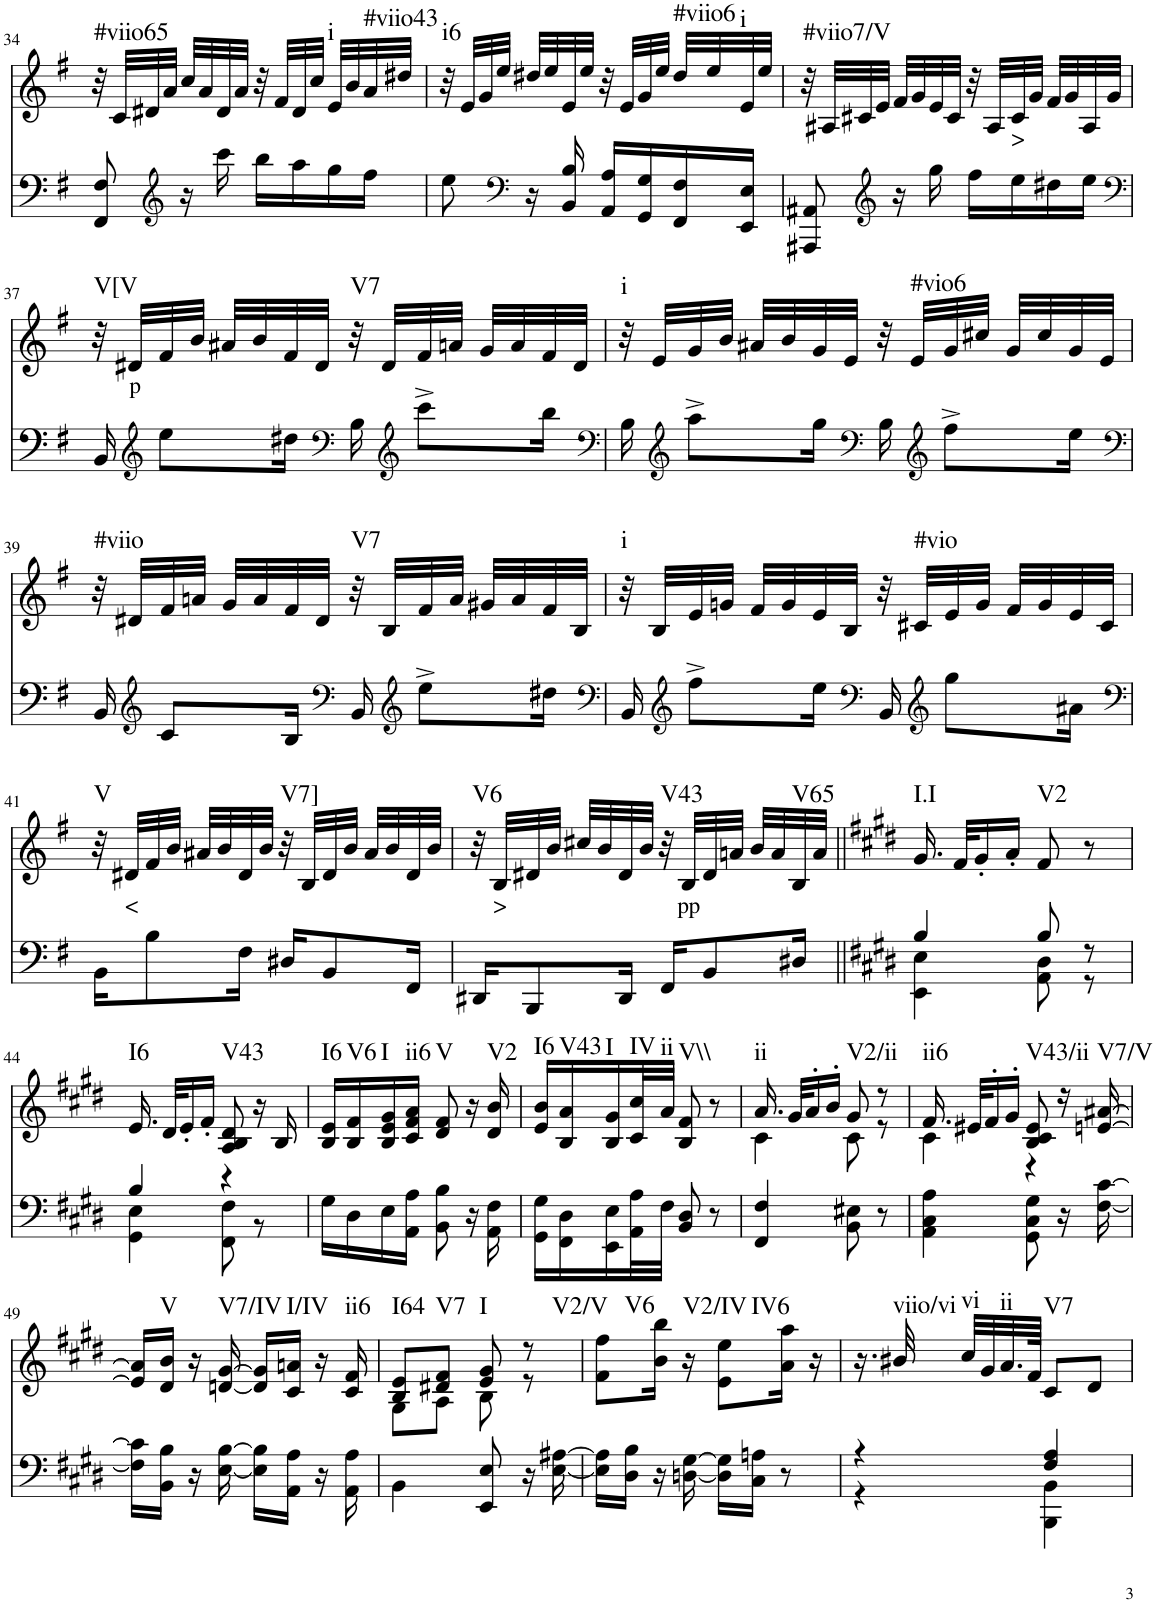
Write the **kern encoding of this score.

**kern	**kern	**text	**harte
*part2	*part1	*part1	*part1
*staff2	*staff1	*staff1	*
*I"piano	*I"piano	*	*
*I'Pno	*I'Pno	*	*
!!LO:PB:g=z
*clefF4	*clefG2	*	*
*k[f#]	*k[f#]	*	*
*e:	*e:	*	*
*M2/4	*M2/4	*	*
=34	=34	=34	=34
!	!	!	!LO:H:kt=#viio65
8FF#/ 8F#/	32r	.	N
.	32c/LLL	.	.
.	32d#X/	.	.
.	32a/JJJ	.	.
*clefG2	*	*	*
16r	32cc/LLL	.	.
.	32a/	.	.
16ccc\	32d#/	.	.
.	32a/JJJ	.	.
16bb\LL	32r	.	.
.	32f#/LLL	.	.
16aa\	32d#/	.	.
.	32cc/JJJ	.	.
!	!	!	!LO:H:kt=i
16gg\	32e/LLL	.	N
.	32b/	.	.
!	!	!	!LO:H:kt=#viio43
16ff#\JJ	32a/	.	N
.	32dd#X/JJJ	.	.
=35	=35	=35	=35
!	!	!	!LO:H:kt=i6
8ee\	32r	.	N
.	32e/LLL	.	.
.	32g/	.	.
.	32ee/JJJ	.	.
*clefF4	*	*	*
16r	32dd#X/LLL	.	.
.	32ee/	.	.
16BB/ 16B/	32e/	.	.
.	32ee/JJJ	.	.
16AA/ 16A/LL	32r	.	.
.	32e/LLL	.	.
16GG/ 16G/	32g/	.	.
.	32ee/JJJ	.	.
!	!	!	!LO:H:kt=#viio6
16FF#/ 16F#/	32dd#/LLL	.	N
.	32ee/	.	.
!	!	!	!LO:H:kt=i
16EE/ 16E/JJ	32e/	.	N
.	32ee/JJJ	.	.
=36	=36	=36	=36
!	!	!	!LO:H:kt=#viio7/V
8AAA#X/ 8AA#X/	32r	.	N
.	32A#X/LLL	.	.
.	32c#X/	.	.
.	32e/JJJ	.	.
*clefG2	*	*	*
16r	32f#/LLL	.	.
.	32g/	.	.
16gg\	32e/	.	.
.	32c#/JJJ	.	.
16ff#\LL	32r	.	.
.	32A#/LLL	.	.
!	!	!LO:LY:b	!
16ee\	32c#/	>	.
.	32g/JJJ	.	.
16dd#X\	32f#/LLL	.	.
.	32g/	.	.
16ee\JJ	32A#/	.	.
.	32g/JJJ	.	.
!!LO:LB:g=z
=37	=37	=37	=37
*clefF4	*	*	*
!	!	!	!LO:H:kt=V[V
16BB/	32r	.	N
!	!	!LO:LY:b	!
.	32d#X/LLL	p	.
*clefG2	*	*	*
8ee\L	32f#/	.	.
.	32b/JJJ	.	.
.	32a#X/LLL	.	.
.	32b/	.	.
16dd#X\Jk	32f#/	.	.
.	32d#/JJJ	.	.
*clefF4	*	*	*
!	!	!	!LO:H:kt=V7
16B\	32r	.	N
.	32d#/LLL	.	.
*clefG2	*	*	*
8ccc^\L	32f#/	.	.
.	32an/JJJ	.	.
.	32g/LLL	.	.
.	32a/	.	.
16bb\Jk	32f#/	.	.
.	32d#/JJJ	.	.
=38	=38	=38	=38
*clefF4	*	*	*
!	!	!	!LO:H:kt=i
16B\	32r	.	N
.	32e/LLL	.	.
*clefG2	*	*	*
8aa^\L	32g/	.	.
.	32b/JJJ	.	.
.	32a#X/LLL	.	.
.	32b/	.	.
16gg\Jk	32g/	.	.
.	32e/JJJ	.	.
*clefF4	*	*	*
16B\	32r	.	.
!	!	!	!LO:H:kt=#vio6
.	32e/LLL	.	N
*clefG2	*	*	*
8ff#^\L	32g/	.	.
.	32cc#X/JJJ	.	.
.	32g/LLL	.	.
.	32cc#/	.	.
16ee\Jk	32g/	.	.
.	32e/JJJ	.	.
!!LO:LB:g=z
=39	=39	=39	=39
*clefF4	*	*	*
!	!	!	!LO:H:kt=#viio
16BB/	32r	.	N
.	32d#X/LLL	.	.
*clefG2	*	*	*
8c/L	32f#/	.	.
.	32an/JJJ	.	.
.	32g/LLL	.	.
.	32a/	.	.
16B/Jk	32f#/	.	.
.	32d#/JJJ	.	.
*clefF4	*	*	*
!	!	!	!LO:H:kt=V7
16BB/	32r	.	N
.	32B/LLL	.	.
*clefG2	*	*	*
8ee^\L	32f#/	.	.
.	32a/JJJ	.	.
.	32g#X/LLL	.	.
.	32a/	.	.
16dd#X\Jk	32f#/	.	.
.	32B/JJJ	.	.
=40	=40	=40	=40
*clefF4	*	*	*
!	!	!	!LO:H:kt=i
16BB/	32r	.	N
.	32B/LLL	.	.
*clefG2	*	*	*
8ff#^\L	32e/	.	.
.	32gn/JJJ	.	.
.	32f#/LLL	.	.
.	32g/	.	.
16ee\Jk	32e/	.	.
.	32B/JJJ	.	.
*clefF4	*	*	*
16BB/	32r	.	.
!	!	!	!LO:H:kt=#vio
.	32c#X/LLL	.	N
*clefG2	*	*	*
8gg\L	32e/	.	.
.	32g/JJJ	.	.
.	32f#/LLL	.	.
.	32g/	.	.
16a#X\Jk	32e/	.	.
.	32c#/JJJ	.	.
!!LO:LB:g=z
=41	=41	=41	=41
*clefF4	*	*	*
!	!	!	!LO:H:kt=V
16BB\KL	32r	.	N
!	!	!LO:LY:b	!
.	32d#X/LLL	<	.
8B\	32f#/	.	.
.	32b/JJJ	.	.
.	32a#X/LLL	.	.
.	32b/	.	.
16F#\Jk	32d#/	.	.
.	32b/JJJ	.	.
!	!	!	!LO:H:kt=V7]
16D#X/KL	32r	.	N
.	32B/LLL	.	.
8BB/	32d#/	.	.
.	32b/JJJ	.	.
.	32a#/LLL	.	.
.	32b/	.	.
16FF#/Jk	32d#/	.	.
.	32b/JJJ	.	.
=42	=42	=42	=42
!	!	!	!LO:H:kt=V6
16DD#X/KL	32r	.	N
!	!	!LO:LY:b	!
.	32B/LLL	>	.
8BBB/	32d#X/	.	.
.	32b/JJJ	.	.
.	32cc#X/LLL	.	.
.	32b/	.	.
16DD#/Jk	32d#/	.	.
.	32b/JJJ	.	.
!	!	!	!LO:H:kt=V43
16FF#/KL	32r	.	N
!	!	!LO:LY:b	!
.	32B/LLL	pp	.
8BB/	32d#/	.	.
.	32an/JJJ	.	.
.	32b/LLL	.	.
.	32a/	.	.
!	!	!	!LO:H:kt=V65
16D#X/Jk	32B/	.	N
.	32a/JJJ	.	.
=43||	=43||	=43||	=43||
*k[f#c#g#d#]	*k[f#c#g#d#]	*	*
*E:	*E:	*	*
*^	*	*	*
!	!	!	!	!LO:H:kt=I.I
4B/	4EE\ 4E\	16.g#/	.	N
.	.	32f#/KLL	.	.
.	.	16g#'/	.	.
.	.	16a'/JJ	.	.
!	!	!	!	!LO:H:kt=V2
8B/	8AA\ 8D#\	8f#/	.	N
8r	8r	8r	.	.
!!LO:LB:g=z
=44	=44	=44	=44	=44
!	!	!	!	!LO:H:kt=I6
4B/	4GG#\ 4E\	16.e/	.	N
.	.	32d#/KLL	.	.
.	.	16e'/	.	.
.	.	16f#'/JJ	.	.
!	!	!	!	!LO:H:kt=V43
4r	8FF#\ 8F#\	8A/ 8B/ 8d#/	.	N
.	8r	16r	.	.
.	.	16B/	.	.
*v	*v	*	*	*
=45	=45	=45	=45
!	!	!	!LO:H:kt=I6
16G#\LL	16B/ 16e/LL	.	N
!	!	!	!LO:H:kt=V6
16D#\	16B/ 16f#/	.	N
!	!	!	!LO:H:kt=I
16E\	16B/ 16e/ 16g#/	.	N
!	!	!	!LO:H:kt=ii6
16AA\ 16A\JJ	16c#/ 16f#/ 16a/JJ	.	N
!	!	!	!LO:H:kt=V
8BB\ 8B\	8d#/ 8f#/	.	N
16r	16r	.	.
!	!	!	!LO:H:kt=V2
16AA\ 16F#\	16d#/ 16b/	.	N
=46	=46	=46	=46
!	!	!	!LO:H:kt=I6
16GG#\ 16G#\LL	16e/ 16b/LL	.	N
!	!	!	!LO:H:kt=V43
16FF#\ 16D#\	16B/ 16a/	.	N
!	!	!	!LO:H:kt=I
16EE\ 16E\	16B/ 16g#/	.	N
!	!	!	!LO:H:kt=IV
32AA\ 32A\L	32c#/ 32cc#/L	.	N
!	!	!	!LO:H:kt=ii
32F#\JJJ	32a/JJJ	.	N
!	!	!	!LO:H:kt=V\\
8BB/ 8D#/	8B/ 8f#/	.	N
8r	8r	.	.
=47	=47	=47	=47
*	*^	*	*
!	!	!	!	!LO:H:kt=ii
4FF#/ 4F#/	16.a/	4c#\	.	N
.	32g#/KLL	.	.	.
.	16a'/	.	.	.
.	16b'/JJ	.	.	.
!	!	!	!	!LO:H:kt=V2/ii
8BB\ 8E#X\	8g#/	8c#\	.	N
8r	8r	8r	.	.
=48	=48	=48	=48	=48
!	!	!	!	!LO:H:kt=ii6
4AA\ 4C#\ 4A\	16.f#/	4c#\	.	N
.	32e#X/KLL	.	.	.
.	16f#'/	.	.	.
.	16g#'/JJ	.	.	.
!	!	!	!	!LO:H:kt=V43/ii
8GG#\ 8C#\ 8G#\	8B/ 8c#/ 8e#/	4r	.	N
16r	16r	.	.	.
!	!	!	!	!LO:H:kt=V7/V
[16F#\ [16c#\	[16en/ [16a#X/	.	.	N
*	*v	*v	*	*
!!LO:LB:g=z
=49	=49	=49	=49
16F#\] 16c#\]LL	16e/] 16a#/]LL	.	.
!	!	!	!LO:H:kt=V
16BB\ 16B\JJ	16d#/ 16b/JJ	.	N
16r	16r	.	.
!	!	!	!LO:H:kt=V7/IV
[16E\ [16B\	[16dn/ [16g#/	.	N
16E\] 16B\]LL	16d/] 16g#/]LL	.	.
!	!	!	!LO:H:kt=I/IV
16AA\ 16A\JJ	16c#/ 16an/JJ	.	N
16r	16r	.	.
!	!	!	!LO:H:kt=ii6
16AA\ 16A\	16c#/ 16f#/	.	N
=50	=50	=50	=50
*	*^	*	*
!	!	!	!	!LO:H:kt=I64
4BB\	8B/ 8e/L	8G#\L	.	N
!	!	!	!	!LO:H:kt=V7
.	8d#X/ 8f#/J	8A\J	.	N
!	!	!	!	!LO:H:kt=I
8EE/ 8E/	8e/ 8g#/	8B\	.	N
!	!	!	!	!LO:H:kt=V2/V
16r	8r	8r	.	N
[16E\ [16A#X\	.	.	.	.
*	*v	*v	*	*
=51	=51	=51	=51
!	!	!	!LO:H:kt=V6
16E\] 16A#\]LL	8f#\ 8ff#\L	.	N
16D#\ 16B\JJ	.	.	.
16r	16b\ 16bb\Jk	.	.
!	!	!	!LO:H:kt=V2/IV
[16Dn\ [16G#\	16r	.	N
!	!	!	!LO:H:kt=IV6
16D\] 16G#\]LL	8e\ 8ee\L	.	N
16C#\ 16An\JJ	.	.	.
8r	16a\ 16aa\Jk	.	.
.	16r	.	.
=52	=52	=52	=52
*^	*	*	*
4r	4r	16.r	.	.
!	!	!	!	!LO:H:kt=viio/vi
.	.	32b#X/	.	N
!	!	!	!	!LO:H:kt=vi
.	.	32cc#/LLL	.	N
.	.	32g#/	.	.
!	!	!	!	!LO:H:kt=ii
.	.	32.a/	.	N
.	.	64f#/JJJk	.	.
!	!	!	!	!LO:H:kt=V7
4F#/ 4A/	4BBB\ 4BB\	8c#/L	.	N
.	.	8d#/J	.	.
*v	*v	*	*	*
=	=	=	=
*-	*-	*-	*-
